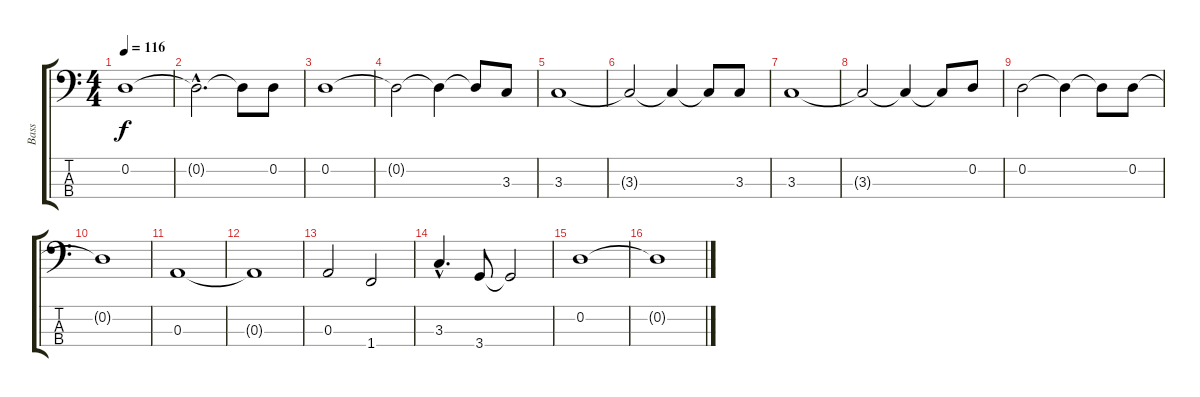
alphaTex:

\track ("Bass" "Bass") {instrument electricbassfinger}
\staff {score tabs}
\tuning (G2 D2 A1 E1) {hide}
\ts (4 4)
\tempo 116
\clef f4
\ks c
0.2.1{dy f} |
0.2{hac t}.2{d} 0.2{t}.8 0.2.8 |
0.2.1 |
0.2{t}.2 0.2{t}.4 0.2{t}.8 3.3.8 |
3.3.1 |
3.3{t}.2 3.3{t}.4 3.3{t}.8 3.3.8 |
3.3.1 |
3.3{t}.2 3.3{t}.4 3.3{t}.8 0.2.8 |
0.2.2 0.2{t}.4 0.2{t}.8 0.2.8 |
0.2{t}.1 |
0.3.1 |
0.3{t}.1 |
0.3.2 1.4.2 |
3.3{hac}.4{d} 3.4.8 3.4{t}.2 |
0.2.1 |
0.2{t}.1
